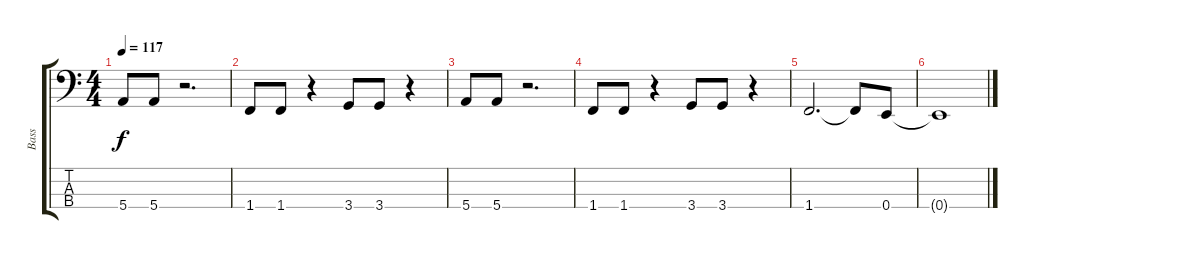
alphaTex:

\track ("Bass" "Bass") {instrument electricbassfinger}
\staff {score tabs}
\tuning (G2 D2 A1 E1) {hide}
\ts (4 4)
\tempo 117
\clef f4
\ks c
5.4.8{dy f} 5.4.8 r.2{d} |
1.4.8 1.4.8 r.4 3.4.8 3.4.8 r.4 |
5.4.8 5.4.8 r.2{d} |
1.4.8 1.4.8 r.4 3.4.8 3.4.8 r.4 |
1.4.2{d} 1.4{t}.8 0.4.8 |
0.4{t}.1
